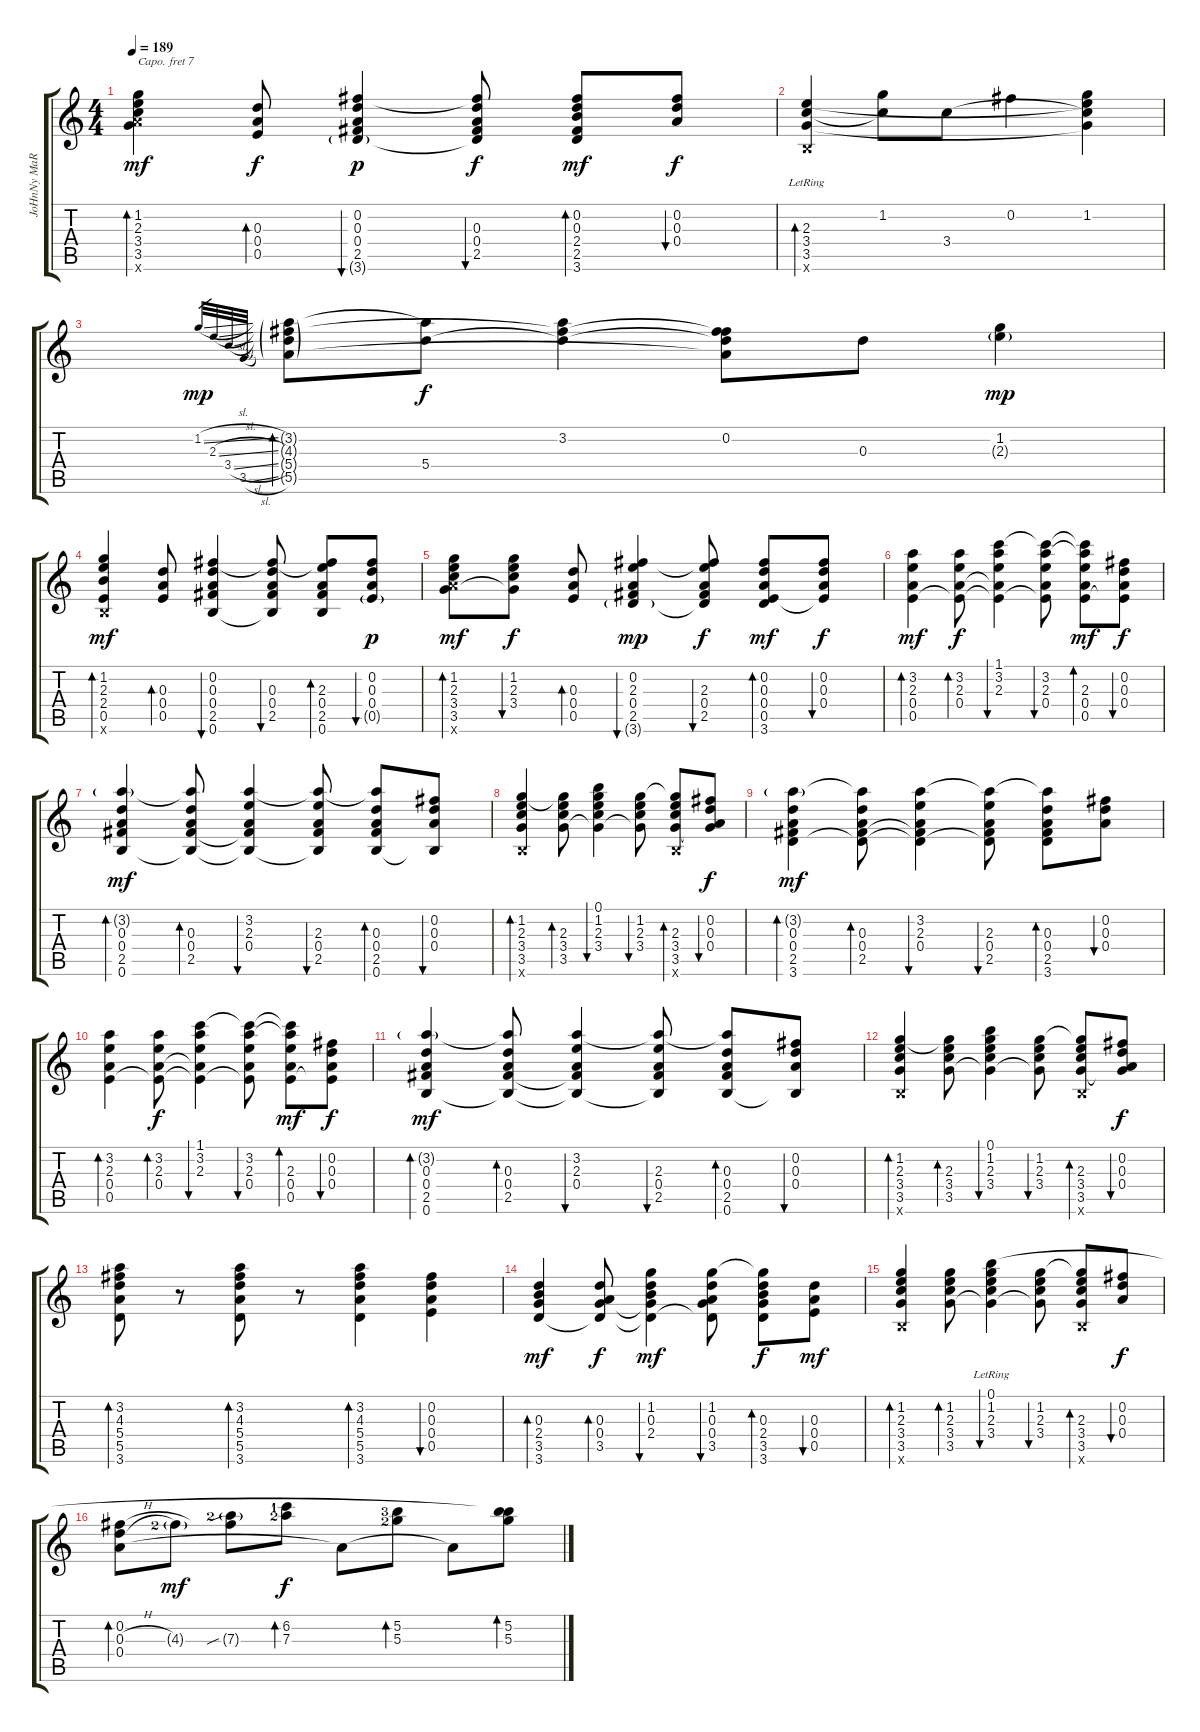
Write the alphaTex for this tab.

\track ("JoHnNy MaRr" "JoHnNy MaR") {instrument electricguitarclean}
\staff {score tabs}
\capo 7
\tuning (E4 B3 G3 D3 A2 E2) {hide}
\ts (4 4)
\tempo 189
\clef g2
\ks c
(1.2 2.3 3.4 3.5 10.6{x}).4{bd 60 dy mf} (0.3 0.4 0.5).8{bd 60 dy f} (0.2 0.3 0.4 2.5 3.6{g}).4{bu 30 dy p} (0.2{t} 0.3 0.4 2.5 3.6{t}).8{bu 30 dy f} (0.2 0.3 2.4 2.5 3.6).8{bd 30 dy mf} (0.2 0.3 0.4).8{bu 30 dy f} |
(2.3 3.4{lr} 3.5{lr} 0.6{x}).4{bd 120 volume 14} (1.2 3.4{t}).8 3.4.8 0.2.4 (1.2 2.3{t} 3.4{t} 3.5{t}).4 |
1.2{sl}.32{gr dy mp} 2.3{sl}.32{gr} 3.4{sl}.32{gr} 3.5{sl}.32{gr} (3.2{g} 4.3{g} 5.4{g} 5.5{g}).8{bd 60} (3.2{t} 5.4).8{dy f} (3.2 4.3{t} 5.4{t}).4 (0.2 4.3{t} 5.4{t} 5.5{t}).8 0.3.8 (1.2 2.3{g}).4{dy mp} |
(1.2 2.3 2.4 0.5 0.6{x}).4{bd 60 dy mf volume 13} (0.3 0.4 0.5).8{bd 30} (0.2 0.3 0.4 2.5 0.6).4{bu 30} (0.2{t} 0.3 0.4 2.5 0.6{t}).8{bu 30} (0.2{t} 2.3 0.4 2.5 0.6).8{bd 30} (0.2 0.3 0.4 0.5{g}).8{bu 30 dy p} |
(1.2 2.3 3.4 3.5 10.6{x}).8{bd 60 dy mf} (1.2 2.3 3.4 3.5{t}).8{bu 30 dy f} (0.3 0.4 0.5).8{bd 60} (0.2 2.3 0.4 2.5 3.6{g}).4{bu 30 dy mp} (0.2{t} 2.3 0.4 2.5 3.6{t}).8{bu 30 dy f} (0.2 0.3 0.4 0.5 3.6).8{bd 30 dy mf} (0.2 0.3 0.4 0.5{t}).8{bu 30 dy f} |
(3.2 2.3 0.4 0.5).4{bd 60 dy mf} (3.2 2.3 0.4 0.5{t}).8{bd 30 dy f} (1.1 3.2 2.3 0.4{t} 0.5{t}).4{bu 30} (1.1{t} 3.2 2.3 0.4 0.5{t}).8{bu 30} (1.1{t} 3.2{t} 2.3 0.4 0.5).8{bd 30 dy mf} (0.2 0.3 0.4 0.5{t}).8{bu 30 dy f} |
(3.2{g} 0.3 0.4 2.5 0.6).4{bd 60 dy mf} (3.2{t} 0.3 0.4 2.5 0.6{t}).8{bd 30} (3.2 2.3 0.4 2.5{t} 0.6{t}).4{bu 30} (3.2{t} 2.3 0.4 2.5 0.6{t}).8{bu 30} (3.2{t} 0.3 0.4 2.5 0.6).8{bd 30} (0.2 0.3 0.4 0.6{t}).8{bu 30} |
(1.2 2.3 3.4 3.5 0.6{x}).4{bd 60} (1.2{t} 2.3 3.4 3.5).8{bd 30} (0.1 1.2 2.3 3.4 3.5{t}).4{bu 30} (1.2 2.3 3.4 3.5{t}).8{bu 30} (1.2{t} 2.3 3.4 3.5 0.6{x}).8{bd 30} (0.2 0.3 0.4 3.5{t}).8{bu 120 dy f} |
(3.2{g} 0.3 0.4 2.5 3.6).4{bd 60 dy mf} (3.2{t} 0.3 0.4 2.5 3.6{t}).8{bd 30} (3.2 2.3 0.4 2.5{t} 3.6{t}).4{bu 30} (3.2{t} 2.3 0.4 2.5 3.6{t}).8{bu 30} (3.2{t} 0.3 0.4 2.5 3.6).8{bd 30} (0.2 0.3 0.4).8{bu 30} |
(3.2 2.3 0.4 0.5).4{bd 60} (3.2 2.3 0.4 0.5{t}).8{bd 30 dy f} (1.1 3.2 2.3 0.4{t} 0.5{t}).4{bu 30} (1.1{t} 3.2 2.3 0.4 0.5{t}).8{bu 30} (1.1{t} 3.2{t} 2.3 0.4 0.5).8{bd 30 dy mf} (0.2 0.3 0.4 0.5{t}).8{bu 30 dy f} |
(3.2{g} 0.3 0.4 2.5 0.6).4{bd 60 dy mf} (3.2{t} 0.3 0.4 2.5 0.6{t}).8{bd 30} (3.2 2.3 0.4 2.5{t} 0.6{t}).4{bu 30} (3.2{t} 2.3 0.4 2.5 0.6{t}).8{bu 30} (3.2{t} 0.3 0.4 2.5 0.6).8{bd 30} (0.2 0.3 0.4 0.6{t}).8{bu 30} |
(1.2 2.3 3.4 3.5 0.6{x}).4{bd 60} (1.2{t} 2.3 3.4 3.5).8{bd 30} (0.1 1.2 2.3 3.4 3.5{t}).4{bu 30} (1.2 2.3 3.4 3.5{t}).8{bu 30} (1.2{t} 2.3 3.4 3.5 0.6{x}).8{bd 30} (0.2 0.3 0.4 3.5{t}).8{bu 120 dy f} |
(3.2 4.3 5.4 5.5 3.6).8{bd 30} r.8 (3.2 4.3 5.4 5.5 3.6).8{bd 30} r.8 (3.2 4.3 5.4 5.5 3.6).4{bd 30} (0.2 0.3 0.4 0.5).4{bu 60} |
(0.3 2.4 3.5 3.6).4{bd 60 dy mf} (0.3 0.4 3.5 3.6{t}).8{bd 30 dy f} (1.2 0.3 2.4 3.5{t} 3.6{t}).4{bu 30 dy mf} (1.2 0.3 0.4 3.5 3.6{t}).8{bu 30} (1.2{t} 0.3 2.4 3.5 3.6).8{bd 30 dy f} (0.3 0.4 0.5).8{bu 30 dy mf} |
(1.2 2.3 3.4 3.5 0.6{x}).4{bd 60} (1.2 2.3 3.4 3.5).8{bd 30} (0.1{lr} 1.2 2.3 3.4 3.5{t}).4{bu 30} (1.2 2.3 3.4 3.5{t}).8{bu 30} (1.2{t} 2.3 3.4 3.5 0.6{x}).8{bd 30} (0.2 0.3 0.4).8{bu 120 dy f volume 14} |
(0.2 0.3{h} 0.4).8{bd 120 volume 13} 4.3{g lf 3}.8{dy mf} (0.2{t} 7.3{sib g lf 3}).8 (6.2{lf 2} 7.3{lf 3}).8{bd 60 dy f volume 14} 0.4{t}.8 (5.2{lf 4} 5.3{lf 3}).8{bd 60} 0.4{t}.8 (0.1{t} 5.2 5.3).8{bd 60}
